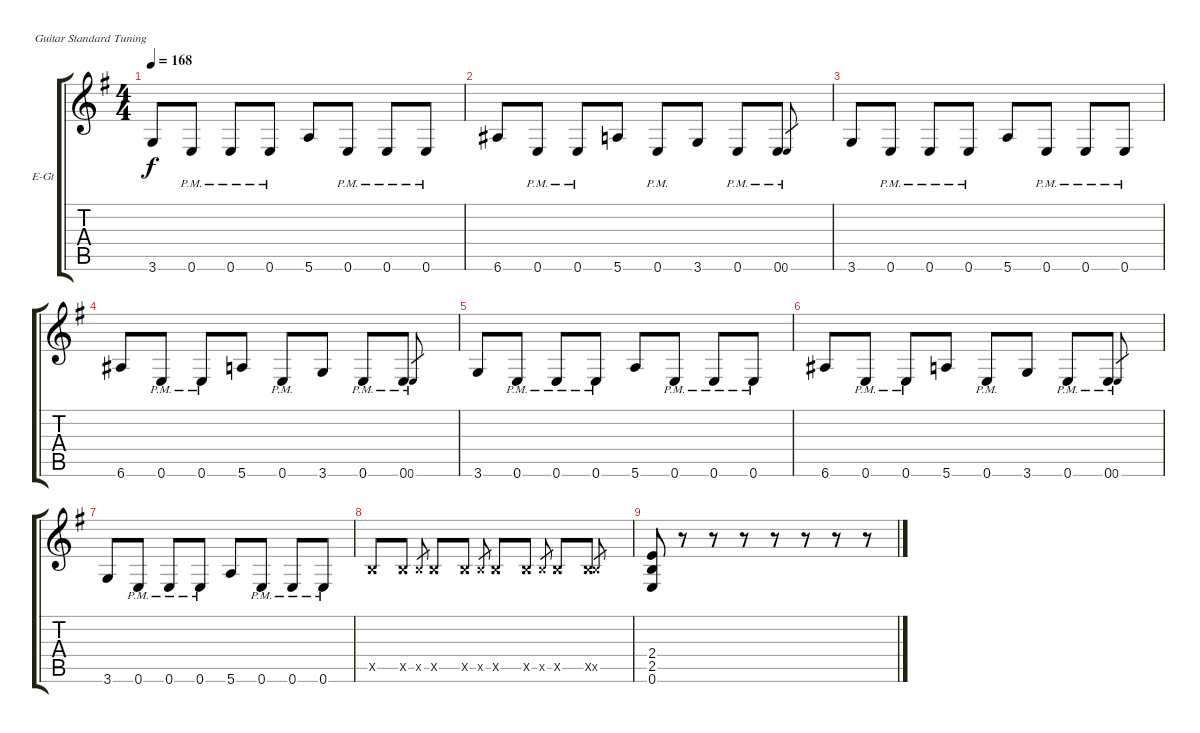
\defaultSystemsLayout 4
\bracketExtendMode groupsimilarinstruments
\firstSystemTrackNameOrientation horizontal
\otherSystemsTrackNameOrientation horizontal
\track ("Electric Guitar" "E-Gt") {instrument distortionguitar}
\staff {score tabs}
\tuning (E4 B3 G3 D3 A2 E2)
\ts (4 4)
\tempo 168
\clef g2
\ks eminor
3.6.8{dy f} 0.6{pm}.8 0.6{pm}.8 0.6{pm}.8 5.6.8 0.6{pm}.8 0.6{pm}.8 0.6{pm}.8 |
6.6.8 0.6{pm}.8 0.6{pm}.8 5.6.8 0.6{pm}.8 3.6.8 0.6{pm}.8 0.6{pm}.8 0.6{pm}.8{gr} |
3.6.8 0.6{pm}.8 0.6{pm}.8 0.6{pm}.8 5.6.8 0.6{pm}.8 0.6{pm}.8 0.6{pm}.8 |
6.6.8 0.6{pm}.8 0.6{pm}.8 5.6.8 0.6{pm}.8 3.6.8 0.6{pm}.8 0.6{pm}.8 0.6{pm}.8{gr} |
3.6.8 0.6{pm}.8 0.6{pm}.8 0.6{pm}.8 5.6.8 0.6{pm}.8 0.6{pm}.8 0.6{pm}.8 |
6.6.8 0.6{pm}.8 0.6{pm}.8 5.6.8 0.6{pm}.8 3.6.8 0.6{pm}.8 0.6{pm}.8 0.6{pm}.8{gr} |
3.6.8 0.6{pm}.8 0.6{pm}.8 0.6{pm}.8 5.6.8 0.6{pm}.8 0.6{pm}.8 0.6{pm}.8 |
2.5{x}.8 2.5{x}.8 2.5{x}.8{gr} 2.5{x}.8 2.5{x}.8 2.5{x}.8{gr} 2.5{x}.8 2.5{x}.8 2.5{x}.8{gr} 2.5{x}.8 2.5{x}.8 2.5{x}.8{gr} |
(0.6 2.5 2.4).8 r.8 r.8 r.8 r.8 r.8 r.8 r.8
